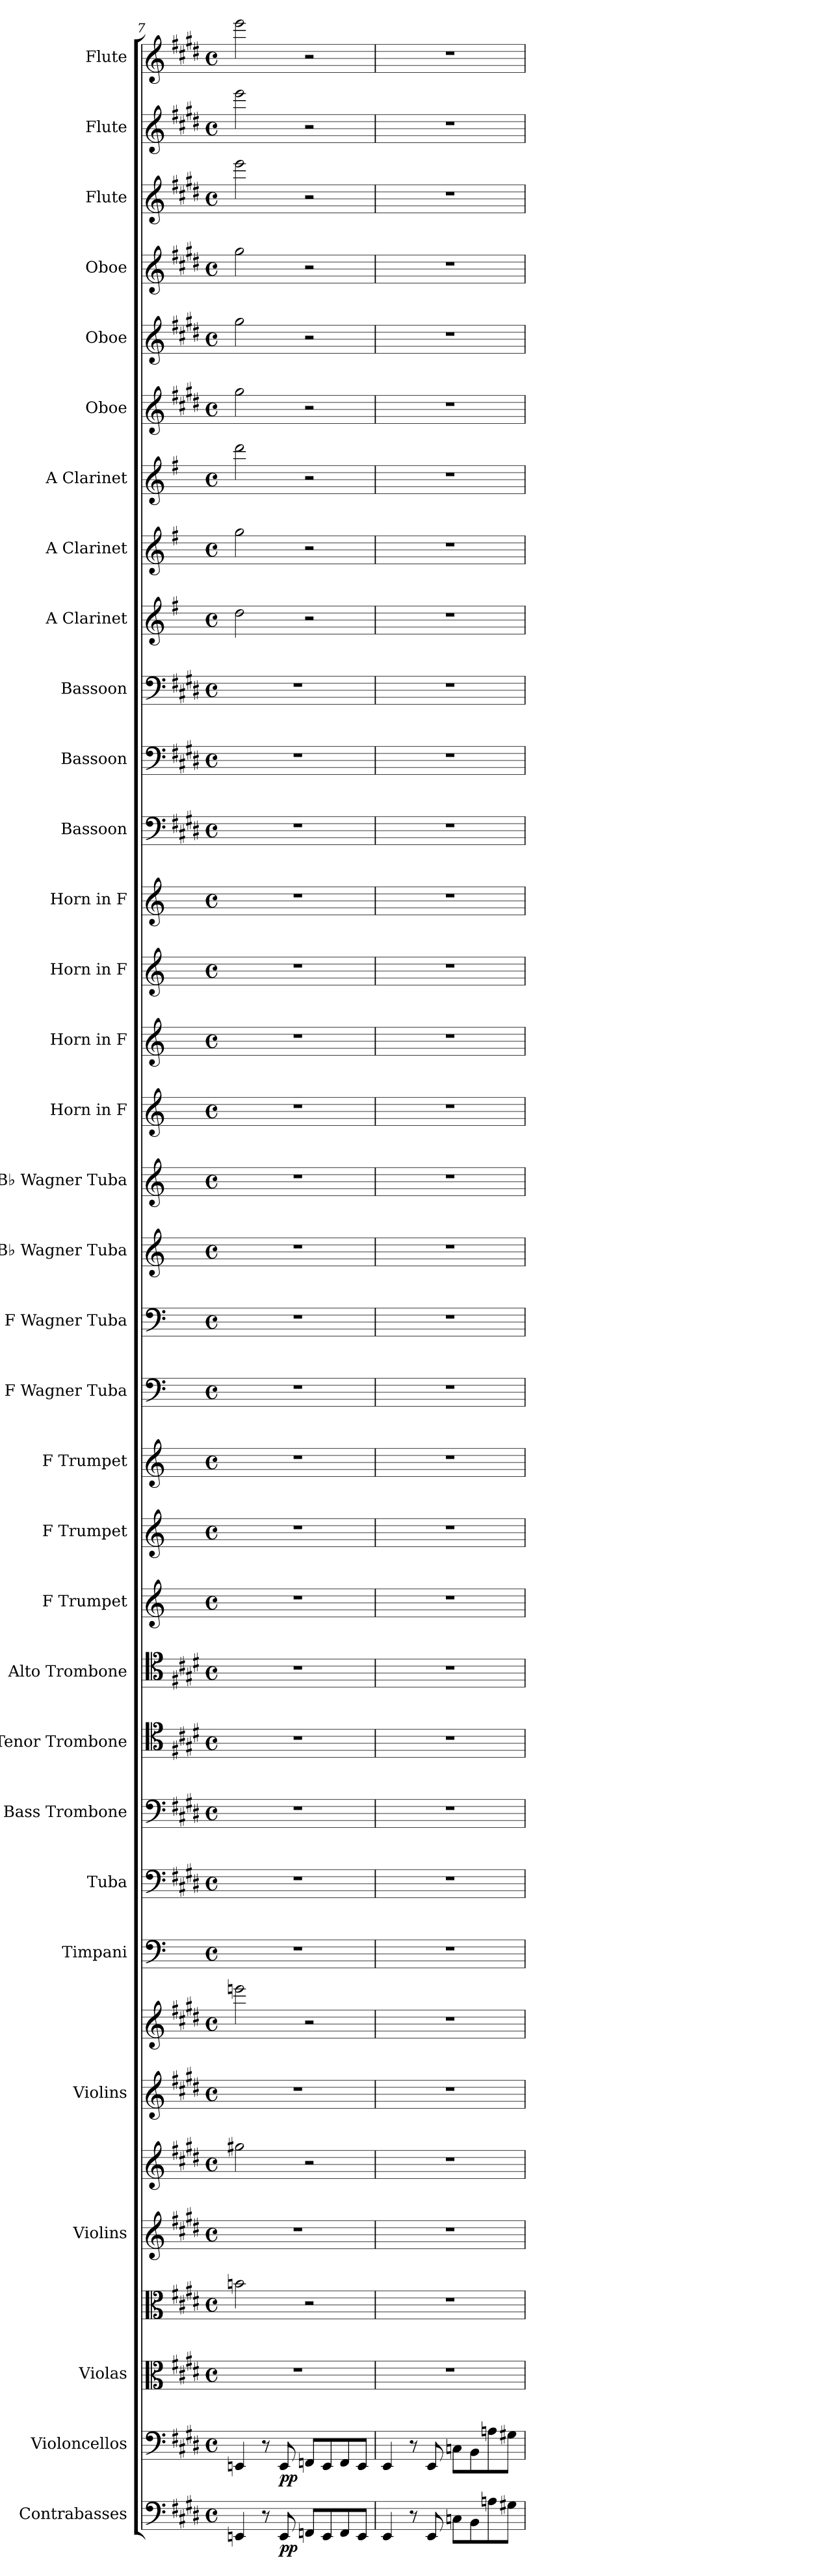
**kern	**dynam	**kern	**dynam	**kern	**kern	**kern	**kern	**kern	**kern	**kern	**kern	**kern	**kern	**kern	**kern	**kern	**kern	**kern	**kern	**kern	**kern	**kern	**kern	**kern	**kern	**kern	**kern	**kern	**kern	**kern	**kern	**kern	**kern	**kern	**kern	**kern	**kern
*part33	*part33	*part32	*part32	*part31	*part31	*part30	*part30	*part29	*part29	*part28	*part27	*part26	*part25	*part24	*part23	*part22	*part21	*part20	*part19	*part18	*part17	*part16	*part15	*part14	*part13	*part12	*part11	*part10	*part9	*part8	*part7	*part6	*part5	*part4	*part3	*part2	*part1
*staff36	*staff36	*staff35	*staff35	*staff34	*staff33	*staff32	*staff31	*staff30	*staff29	*staff28	*staff27	*staff26	*staff25	*staff24	*staff23	*staff22	*staff21	*staff20	*staff19	*staff18	*staff17	*staff16	*staff15	*staff14	*staff13	*staff12	*staff11	*staff10	*staff9	*staff8	*staff7	*staff6	*staff5	*staff4	*staff3	*staff2	*staff1
*I"Contrabasses	*	*I"Violoncellos	*	*I"Violas	*	*I"Violins	*	*I"Violins	*	*I"Timpani	*I"Tuba	*I"Bass Trombone	*I"Tenor Trombone	*I"Alto Trombone	*I"F Trumpet	*I"F Trumpet	*I"F Trumpet	*I"F Wagner Tuba	*I"F Wagner Tuba	*I"B♭ Wagner Tuba	*I"B♭ Wagner Tuba	*I"Horn in F	*I"Horn in F	*I"Horn in F	*I"Horn in F	*I"Bassoon	*I"Bassoon	*I"Bassoon	*I"A Clarinet	*I"A Clarinet	*I"A Clarinet	*I"Oboe	*I"Oboe	*I"Oboe	*I"Flute	*I"Flute	*I"Flute
*I'Cbs.	*	*I'Vcs.	*	*I'Vlas.	*	*I'Vlns.	*	*I'Vlns.	*	*I'Timp.	*I'Tba.	*I'B. Tbn.	*I'T. Tbn.	*I'A. Tbn.	*I'F Tpt.	*I'F Tpt.	*I'F Tpt.	*I'F Wag. Tu.	*I'F Wag. Tu.	*I'B♭ Wag. Tu.	*I'B♭ Wag. Tu.	*	*	*	*	*I'Bsn.	*I'Bsn.	*I'Bsn.	*I'A Cl.	*I'A Cl.	*I'A Cl.	*I'Ob.	*I'Ob.	*I'Ob.	*I'Fl.	*I'Fl.	*I'Fl.
*clefF4	*	*clefF4	*	*clefC3	*clefC3	*clefG2	*clefG2	*clefG2	*clefG2	*clefF4	*clefF4	*clefF4	*clefC4	*clefC4	*clefG2	*clefG2	*clefG2	*clefF4	*clefF4	*clefG2	*clefG2	*clefG2	*clefG2	*clefG2	*clefG2	*clefF4	*clefF4	*clefF4	*clefG2	*clefG2	*clefG2	*clefG2	*clefG2	*clefG2	*clefG2	*clefG2	*clefG2
*ITrd7c12	*	*	*	*	*	*	*	*	*	*	*	*	*	*	*ITrd-3c-5	*ITrd-3c-5	*ITrd-3c-5	*ITrd4c7	*ITrd4c7	*ITrd1c2	*ITrd1c2	*ITrd4c7	*ITrd4c7	*ITrd4c7	*ITrd4c7	*	*	*	*ITrd2c3	*ITrd2c3	*ITrd2c3	*	*	*	*	*	*
*k[f#c#g#d#]	*	*k[f#c#g#d#]	*	*k[f#c#g#d#]	*k[f#c#g#d#]	*k[f#c#g#d#]	*k[f#c#g#d#]	*k[f#c#g#d#]	*k[f#c#g#d#]	*k[]	*k[f#c#g#d#]	*k[f#c#g#d#]	*k[f#c#g#d#]	*k[f#c#g#d#]	*k[b-]	*k[b-]	*k[b-]	*k[b-]	*k[b-]	*k[b-e-]	*k[b-e-]	*k[b-]	*k[b-]	*k[b-]	*k[b-]	*k[f#c#g#d#]	*k[f#c#g#d#]	*k[f#c#g#d#]	*k[f#c#g#d#]	*k[f#c#g#d#]	*k[f#c#g#d#]	*k[f#c#g#d#]	*k[f#c#g#d#]	*k[f#c#g#d#]	*k[f#c#g#d#]	*k[f#c#g#d#]	*k[f#c#g#d#]
*M4/4	*	*M4/4	*	*M4/4	*M4/4	*M4/4	*M4/4	*M4/4	*M4/4	*M4/4	*M4/4	*M4/4	*M4/4	*M4/4	*M4/4	*M4/4	*M4/4	*M4/4	*M4/4	*M4/4	*M4/4	*M4/4	*M4/4	*M4/4	*M4/4	*M4/4	*M4/4	*M4/4	*M4/4	*M4/4	*M4/4	*M4/4	*M4/4	*M4/4	*M4/4	*M4/4	*M4/4
*met(c)	*	*met(c)	*	*met(c)	*met(c)	*met(c)	*met(c)	*met(c)	*met(c)	*met(c)	*met(c)	*met(c)	*met(c)	*met(c)	*met(c)	*met(c)	*met(c)	*met(c)	*met(c)	*met(c)	*met(c)	*met(c)	*met(c)	*met(c)	*met(c)	*met(c)	*met(c)	*met(c)	*met(c)	*met(c)	*met(c)	*met(c)	*met(c)	*met(c)	*met(c)	*met(c)	*met(c)
=7	=7	=7	=7	=7	=7	=7	=7	=7	=7	=7	=7	=7	=7	=7	=7	=7	=7	=7	=7	=7	=7	=7	=7	=7	=7	=7	=7	=7	=7	=7	=7	=7	=7	=7	=7	=7	=7
4EEEn/	.	4EEn/	.	1r	2bn\	1r	2gg#X\	1r	2eeen\	1r	1r	1r	1r	1r	1r	1r	1r	1r	1r	1r	1r	1r	1r	1r	1r	1r	1r	1r	2b\	2ee\	2bb\	2gg#\	2gg#\	2gg#\	2eee\	2eee\	2eee\
8r	.	8r	.	.	.	.	.	.	.	.	.	.	.	.	.	.	.	.	.	.	.	.	.	.	.	.	.	.	.	.	.	.	.	.	.	.	.
!	!LO:DY:b	!	!LO:DY:b	!	!	!	!	!	!	!	!	!	!	!	!	!	!	!	!	!	!	!	!	!	!	!	!	!	!	!	!	!	!	!	!	!	!
8EEE/	pp	8EE/	pp	.	.	.	.	.	.	.	.	.	.	.	.	.	.	.	.	.	.	.	.	.	.	.	.	.	.	.	.	.	.	.	.	.	.
8FFFn/L	.	8FFn/L	.	.	2r	.	2r	.	2r	.	.	.	.	.	.	.	.	.	.	.	.	.	.	.	.	.	.	.	2r	2r	2r	2r	2r	2r	2r	2r	2r
8EEE/	.	8EE/	.	.	.	.	.	.	.	.	.	.	.	.	.	.	.	.	.	.	.	.	.	.	.	.	.	.	.	.	.	.	.	.	.	.	.
8FFF/	.	8FF/	.	.	.	.	.	.	.	.	.	.	.	.	.	.	.	.	.	.	.	.	.	.	.	.	.	.	.	.	.	.	.	.	.	.	.
8EEE/J	.	8EE/J	.	.	.	.	.	.	.	.	.	.	.	.	.	.	.	.	.	.	.	.	.	.	.	.	.	.	.	.	.	.	.	.	.	.	.
=8	=8	=8	=8	=8	=8	=8	=8	=8	=8	=8	=8	=8	=8	=8	=8	=8	=8	=8	=8	=8	=8	=8	=8	=8	=8	=8	=8	=8	=8	=8	=8	=8	=8	=8	=8	=8	=8
4EEE/	.	4EE/	.	1r	1r	1r	1r	1r	1r	1r	1r	1r	1r	1r	1r	1r	1r	1r	1r	1r	1r	1r	1r	1r	1r	1r	1r	1r	1r	1r	1r	1r	1r	1r	1r	1r	1r
8r	.	8r	.	.	.	.	.	.	.	.	.	.	.	.	.	.	.	.	.	.	.	.	.	.	.	.	.	.	.	.	.	.	.	.	.	.	.
8EEE/	.	8EE/	.	.	.	.	.	.	.	.	.	.	.	.	.	.	.	.	.	.	.	.	.	.	.	.	.	.	.	.	.	.	.	.	.	.	.
8CCn\L	.	8Cn\L	.	.	.	.	.	.	.	.	.	.	.	.	.	.	.	.	.	.	.	.	.	.	.	.	.	.	.	.	.	.	.	.	.	.	.
8BBB\	.	8BB\	.	.	.	.	.	.	.	.	.	.	.	.	.	.	.	.	.	.	.	.	.	.	.	.	.	.	.	.	.	.	.	.	.	.	.
8AAn\	.	8An\	.	.	.	.	.	.	.	.	.	.	.	.	.	.	.	.	.	.	.	.	.	.	.	.	.	.	.	.	.	.	.	.	.	.	.
8GG#X\J	.	8G#X\J	.	.	.	.	.	.	.	.	.	.	.	.	.	.	.	.	.	.	.	.	.	.	.	.	.	.	.	.	.	.	.	.	.	.	.
=	=	=	=	=	=	=	=	=	=	=	=	=	=	=	=	=	=	=	=	=	=	=	=	=	=	=	=	=	=	=	=	=	=	=	=	=	=
*-	*-	*-	*-	*-	*-	*-	*-	*-	*-	*-	*-	*-	*-	*-	*-	*-	*-	*-	*-	*-	*-	*-	*-	*-	*-	*-	*-	*-	*-	*-	*-	*-	*-	*-	*-	*-	*-
